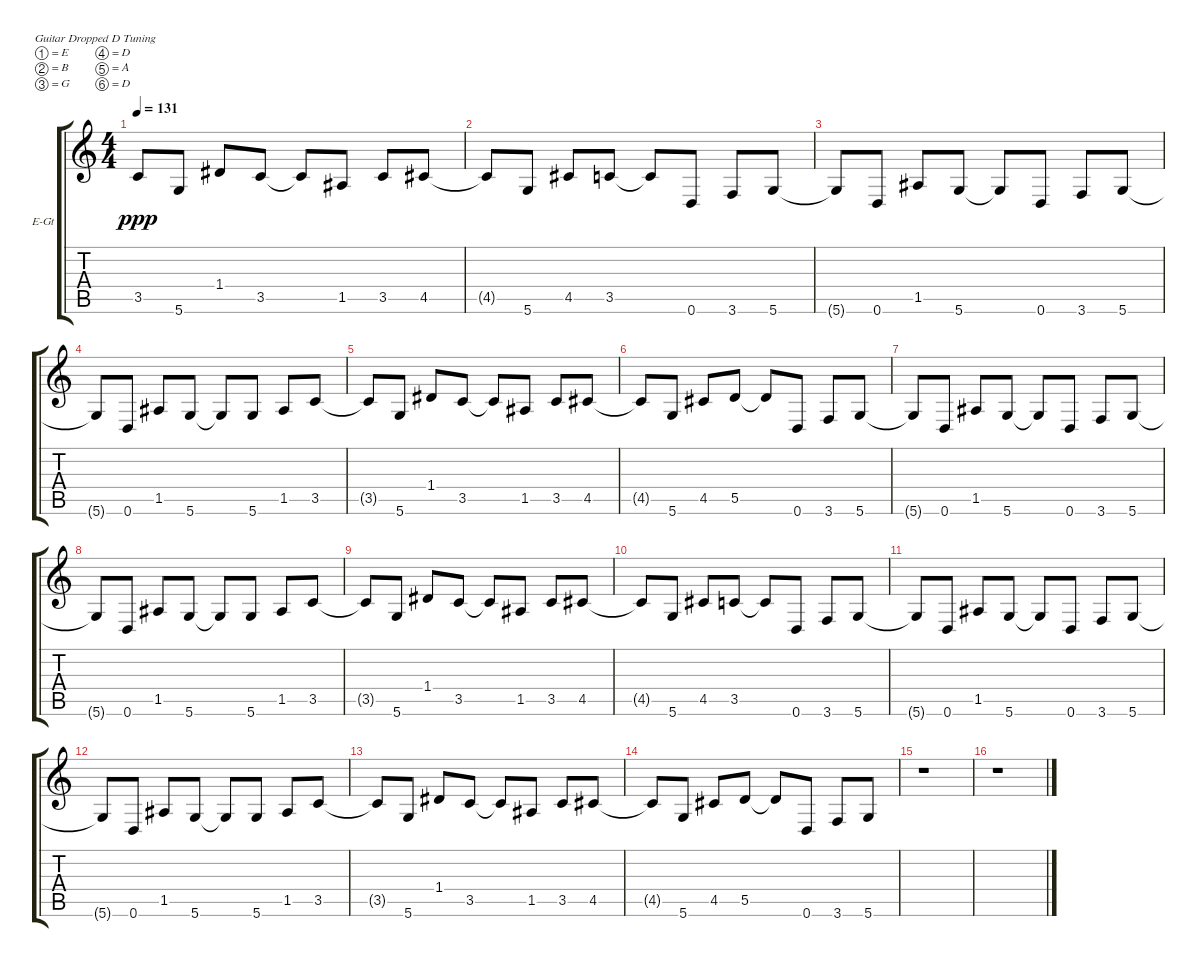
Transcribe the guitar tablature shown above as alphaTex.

\bracketExtendMode groupsimilarinstruments
\firstSystemTrackNameOrientation horizontal
\otherSystemsTrackNameOrientation horizontal
\track ("lead" "E-Gt") {instrument acousticgrandpiano}
\staff {score tabs}
\tuning (E4 B3 G3 D3 A2 D2)
\displaytranspose 12
\ts (4 4)
\tempo 131
\clef g2
\ks c
3.5{t}.8{dy ppp} 5.6.8 1.4.8 3.5.8 3.5{t}.8 1.5.8 3.5.8 4.5.8 |
4.5{t}.8 5.6.8 4.5.8 3.5.8 3.5{t}.8 0.6.8 3.6.8 5.6.8 |
5.6{t}.8 0.6.8 1.5.8 5.6.8 5.6{t}.8 0.6.8 3.6.8 5.6.8 |
5.6{t}.8 0.6.8 1.5.8 5.6.8 5.6{t}.8 5.6.8 1.5.8 3.5.8 |
3.5{t}.8 5.6.8 1.4.8 3.5.8 3.5{t}.8 1.5.8 3.5.8 4.5.8 |
4.5{t}.8 5.6.8 4.5.8 5.5.8 5.5{t}.8 0.6.8 3.6.8 5.6.8 |
5.6{t}.8 0.6.8 1.5.8 5.6.8 5.6{t}.8 0.6.8 3.6.8 5.6.8 |
5.6{t}.8 0.6.8 1.5.8 5.6.8 5.6{t}.8 5.6.8 1.5.8 3.5.8 |
3.5{t}.8 5.6.8 1.4.8 3.5.8 3.5{t}.8 1.5.8 3.5.8 4.5.8 |
4.5{t}.8 5.6.8 4.5.8 3.5.8 3.5{t}.8 0.6.8 3.6.8 5.6.8 |
5.6{t}.8 0.6.8 1.5.8 5.6.8 5.6{t}.8 0.6.8 3.6.8 5.6.8 |
5.6{t}.8 0.6.8 1.5.8 5.6.8 5.6{t}.8 5.6.8 1.5.8 3.5.8 |
3.5{t}.8 5.6.8 1.4.8 3.5.8 3.5{t}.8 1.5.8 3.5.8 4.5.8 |
4.5{t}.8 5.6.8 4.5.8 5.5.8 5.5{t}.8 0.6.8 3.6.8 5.6.8 |
r.1 |
r.1
